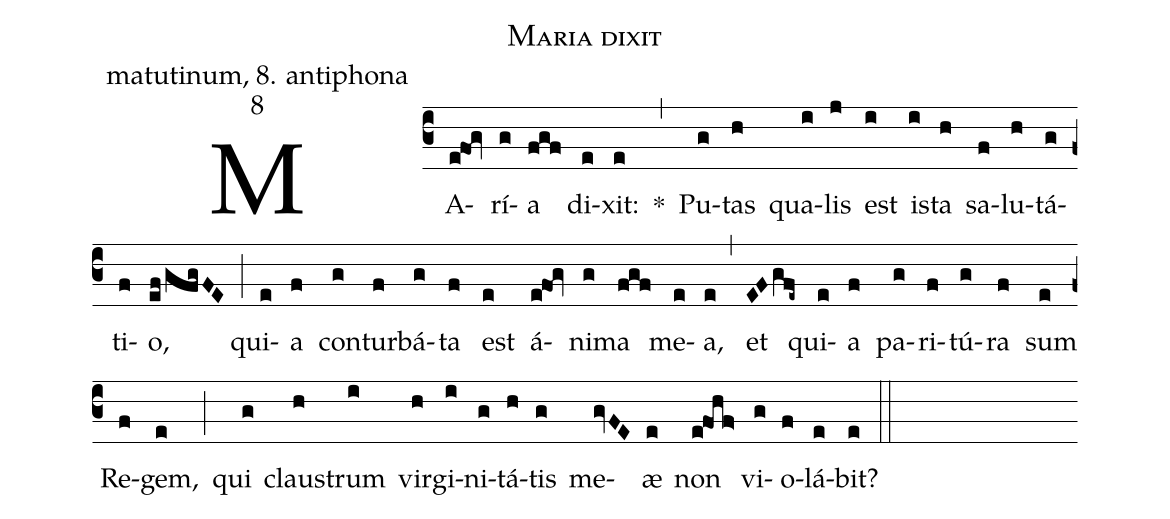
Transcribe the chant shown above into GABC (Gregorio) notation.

name: Maria dixit;
office-part: matutinum, 8. antiphona;
mode: 8;
%%
(c3)
MA(efOg)rí(g)a(fgf) di(e)xit:(e) *(,)
Pu(g)tas(h) qua(i)lis(j) est(i) is(i)ta(h) sa(f)lu(h)tá(g)ti(f)o,(ef/gfgFE) (;)
qui(e)a(f) con(g)tur(f)bá(g)ta(f) est(e) á(efOg)ni(g)ma(fgf) me(e)a,(e) (,)
et(EFgfe~) qui(e)a(f) pa(g)ri(f)tú(g)ra(f) sum(e) Re(f)gem,(e) (;)
qui(g) claus(h)trum(i) vir(h)gi(i)ni(g)tá(h)tis(g) me(gvFE)æ(e) non(efOh!f>) vi(g)o(f)lá(e)bit?(e) (::)
